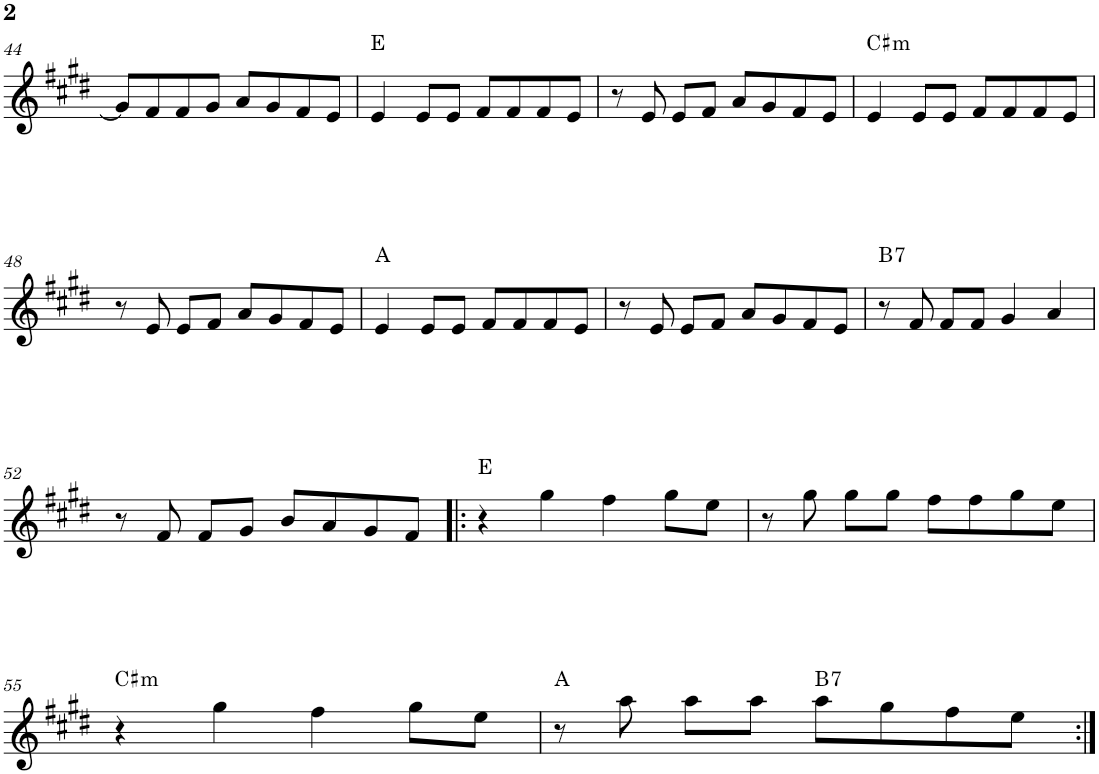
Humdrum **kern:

**kern	**harte
*part1	*part1
*staff1	*
*I"P1	*
!!LO:PB:g=z
*clefG2	*
*k[f#c#g#d#]	*
*E:	*
*M4/4	*
=44	=44
8g#/L]	.
8f#/	.
8f#/	.
8g#/J	.
8a/L	.
8g#/	.
8f#/	.
8e/J	.
=45	=45
4e/	E:maj
8e/L	.
8e/J	.
8f#/L	.
8f#/	.
8f#/	.
8e/J	.
=46	=46
8r	.
8e/	.
8e/L	.
8f#/J	.
8a/L	.
8g#/	.
8f#/	.
8e/J	.
=47	=47
!	!LO:H:kt=m
4e/	C#:min
8e/L	.
8e/J	.
8f#/L	.
8f#/	.
8f#/	.
8e/J	.
!!LO:LB:g=z
=48	=48
8r	.
8e/	.
8e/L	.
8f#/J	.
8a/L	.
8g#/	.
8f#/	.
8e/J	.
=49	=49
4e/	A:maj
8e/L	.
8e/J	.
8f#/L	.
8f#/	.
8f#/	.
8e/J	.
=50	=50
8r	.
8e/	.
8e/L	.
8f#/J	.
8a/L	.
8g#/	.
8f#/	.
8e/J	.
=51	=51
!	!LO:H:kt=7
8r	B:7
8f#/	.
8f#/L	.
8f#/J	.
4g#/	.
4a/	.
!!LO:LB:g=z
=52	=52
8r	.
8f#/	.
8f#/L	.
8g#/J	.
8b/L	.
8a/	.
8g#/	.
8f#/J	.
=53!|:	=53!|:
4r	E:maj
4gg#\	.
4ff#\	.
8gg#\L	.
8ee\J	.
=54	=54
8r	.
8gg#\	.
8gg#\L	.
8gg#\J	.
8ff#\L	.
8ff#\	.
8gg#\	.
8ee\J	.
!!LO:LB:g=z
=55	=55
!	!LO:H:kt=m
4r	C#:min
4gg#\	.
4ff#\	.
8gg#\L	.
8ee\J	.
=56	=56
8r	A:maj
8aa\	.
8aa\L	.
8aa\J	.
!	!LO:H:kt=7
8aa\L	B:7
8gg#\	.
8ff#\	.
8ee\J	.
=:|!	=:|!
*-	*-
